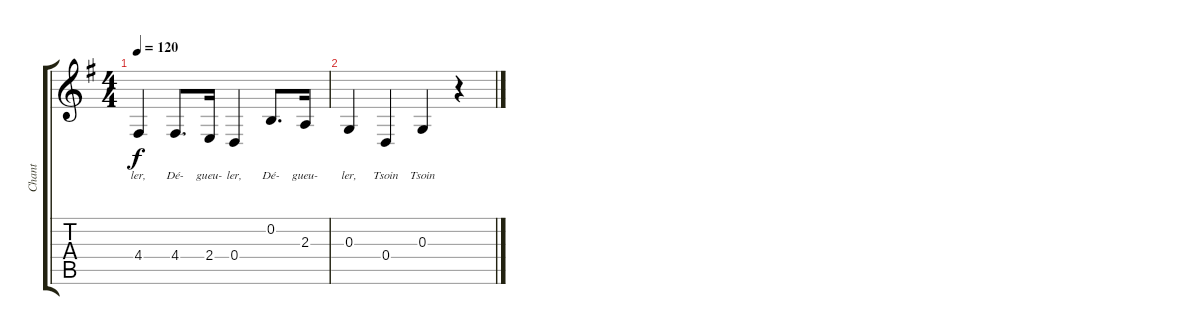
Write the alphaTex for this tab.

\track ("Chant" "Chant") {instrument violin}
\staff {score tabs}
\tuning (E4 B3 G3 D3 A2 E2) {hide}
\ts (4 4)
\tempo 120
\clef g2
\ks g
4.4.4{lyrics (0 "ler,") lyrics (1 "") lyrics (2 "") lyrics (3 "") lyrics (4 "") dy f} 4.4.8{d lyrics (0 "Dé-") lyrics (1 "") lyrics (2 "") lyrics (3 "") lyrics (4 "")} 2.4.16{lyrics (0 "gueu-") lyrics (1 "") lyrics (2 "") lyrics (3 "") lyrics (4 "")} 0.4.4{lyrics (0 "ler,") lyrics (1 "") lyrics (2 "") lyrics (3 "") lyrics (4 "")} 0.2.8{d lyrics (0 "Dé-") lyrics (1 "") lyrics (2 "") lyrics (3 "") lyrics (4 "")} 2.3.16{lyrics (0 "gueu-") lyrics (1 "") lyrics (2 "") lyrics (3 "") lyrics (4 "")} |
0.3.4{lyrics (0 "ler,") lyrics (1 "") lyrics (2 "") lyrics (3 "") lyrics (4 "")} 0.4.4{lyrics (0 "Tsoin") lyrics (1 "") lyrics (2 "") lyrics (3 "") lyrics (4 "")} 0.3.4{lyrics (0 "Tsoin") lyrics (1 "") lyrics (2 "") lyrics (3 "") lyrics (4 "")} r.4
